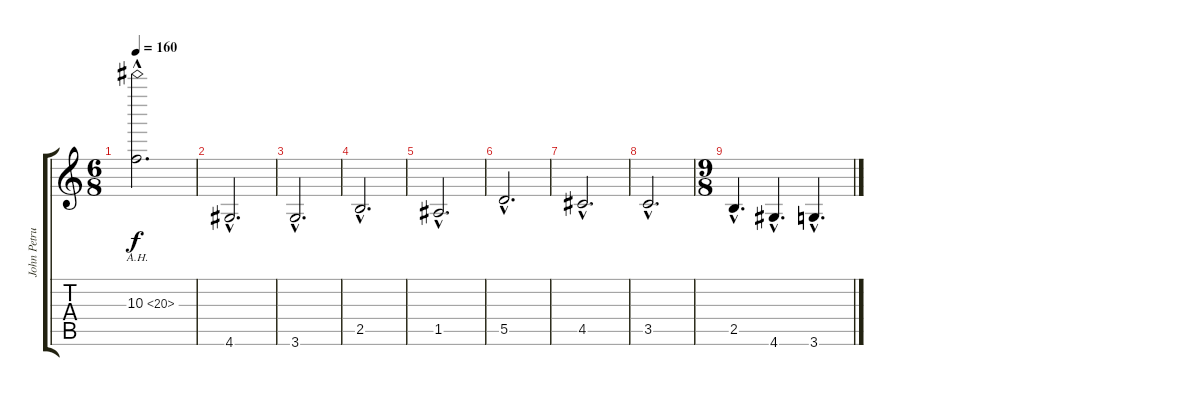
\track ("John Petrucci - 6 Strings Guitar" "John Petru") {instrument distortionguitar}
\staff {score tabs}
\tuning (E4 B3 G3 D3 A2 E2) {hide}
\ts (6 8)
\tempo 160
\clef g2
\ks c
10.3{ah 10 hac}.2{d dy f} |
4.6{hac}.2{d} |
3.6{hac}.2{d} |
2.5{hac}.2{d} |
1.5{hac}.2{d} |
5.5{hac}.2{d} |
4.5{hac}.2{d} |
3.5{hac}.2{d} |
\ts (9 8)
2.5{hac}.4{d} 4.6{hac}.4{d} 3.6{hac}.4{d}
